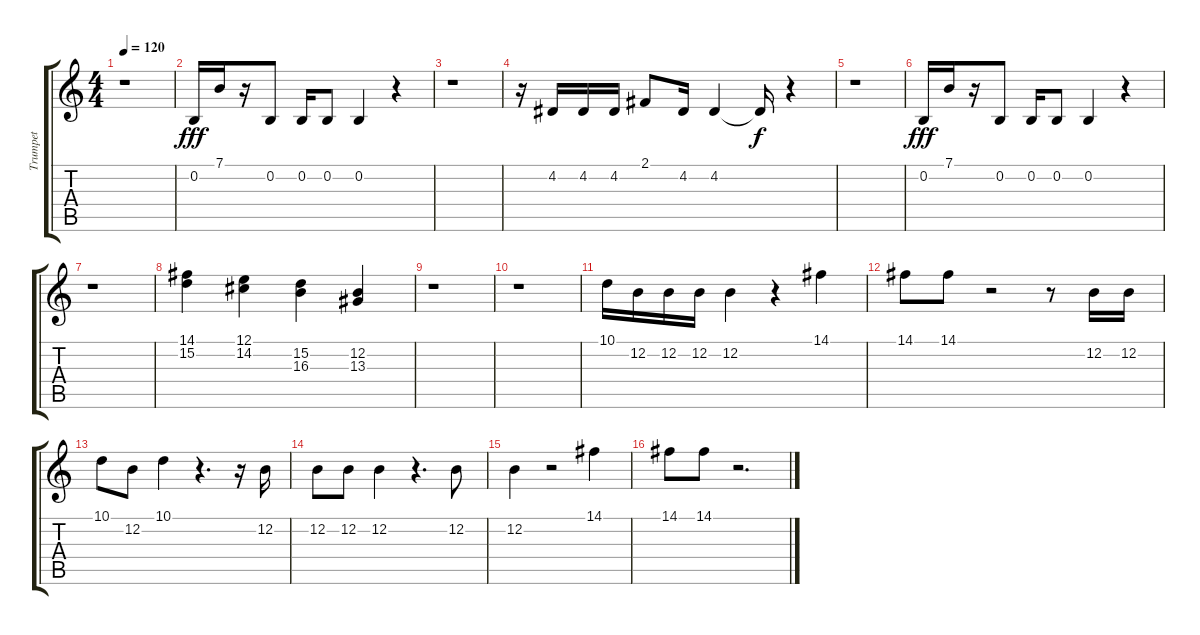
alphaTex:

\track ("Trumpet" "Trumpet") {instrument trumpet}
\staff {score tabs}
\tuning (E4 B3 G3 D3 A2 E2) {hide}
\ts (4 4)
\tempo 120
\clef g2
\ks c
r.1{dy fff} |
0.2.16 7.1.16 r.16 0.2.8 0.2.16 0.2.8 0.2.4 r.4 |
r.1 |
r.16 4.2.16 4.2.16 4.2.16 2.1.8 4.2.16 4.2.4 4.2{t}.16{dy f} r.4 |
r.1 |
0.2.16{dy fff} 7.1.16 r.16 0.2.8 0.2.16 0.2.8 0.2.4 r.4 |
r.1 |
(14.1 15.2).4 (12.1 14.2).4 (15.2 16.3).4 (12.2 13.3).4 |
r.1 |
r.1 |
10.1.16 12.2.16 12.2.16 12.2.16 12.2.4 r.4 14.1.4 |
14.1.8 14.1.8 r.2 r.8 12.2.16 12.2.16 |
10.1.8 12.2.8 10.1.4 r.4{d} r.16 12.2.16 |
12.2.8 12.2.8 12.2.4 r.4{d} 12.2.8 |
12.2.4 r.2 14.1.4 |
14.1.8 14.1.8 r.2{d}
